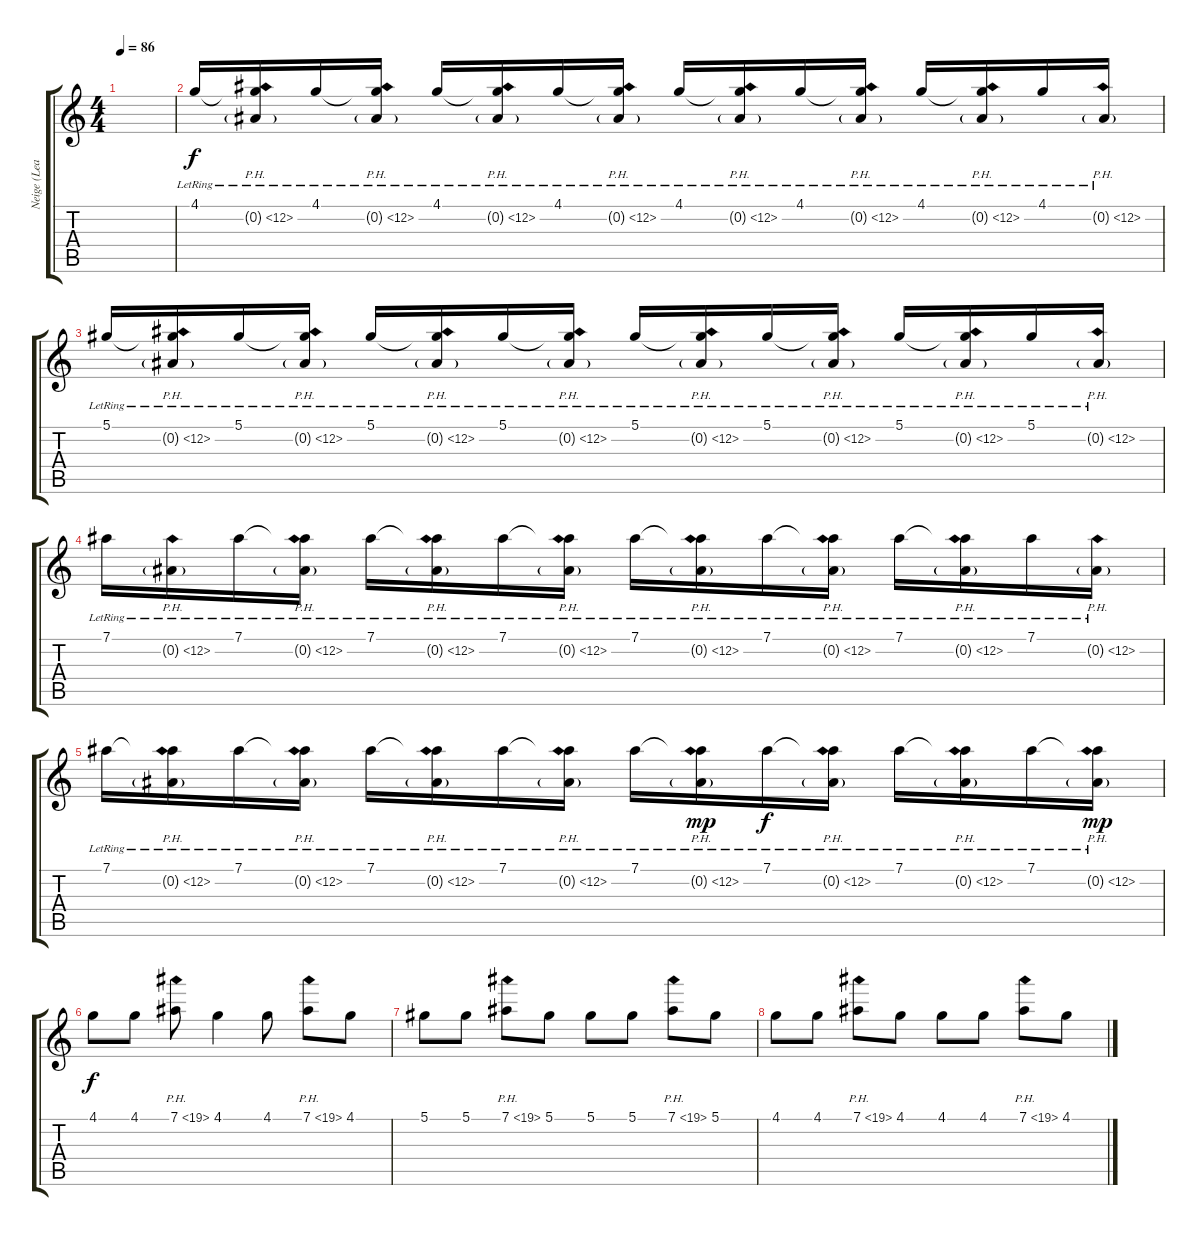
\track ("Neige (Lead)" "Neige (Lea") {instrument acousticguitarsteel}
\staff {score tabs}
\tuning (Eb4 Bb3 Gb3 Db3 Ab2 Eb2) {hide}
\ts (4 4)
\tempo 86
\clef g2
\ks c
|
4.1{lr}.16 (4.1{t} 0.2{ph 12 g lr}).16 4.1{lr}.16 (4.1{t} 0.2{ph 12 g lr}).16 4.1{lr}.16 (4.1{t} 0.2{ph 12 g lr}).16 4.1{lr}.16 (4.1{t} 0.2{ph 12 g lr}).16 4.1{lr}.16 (4.1{t} 0.2{ph 12 g lr}).16 4.1{lr}.16 (4.1{t} 0.2{ph 12 g lr}).16 4.1{lr}.16 (4.1{t} 0.2{ph 12 g lr}).16 4.1{lr}.16 0.2{ph 12 g lr}.16 |
5.1{lr}.16 (5.1{t} 0.2{ph 12 g lr}).16 5.1{lr}.16 (5.1{t} 0.2{ph 12 g lr}).16 5.1{lr}.16 (5.1{t} 0.2{ph 12 g lr}).16 5.1{lr}.16 (5.1{t} 0.2{ph 12 g lr}).16 5.1{lr}.16 (5.1{t} 0.2{ph 12 g lr}).16 5.1{lr}.16 (5.1{t} 0.2{ph 12 g lr}).16 5.1{lr}.16 (5.1{t} 0.2{ph 12 g lr}).16 5.1{lr}.16 0.2{ph 12 g lr}.16 |
7.1{lr}.16 0.2{ph 12 g lr}.16 7.1{lr}.16 (7.1{t} 0.2{ph 12 g lr}).16 7.1{lr}.16 (7.1{t} 0.2{ph 12 g lr}).16 7.1{lr}.16 (7.1{t} 0.2{ph 12 g lr}).16 7.1{lr}.16 (7.1{t} 0.2{ph 12 g lr}).16 7.1{lr}.16 (7.1{t} 0.2{ph 12 g lr}).16 7.1{lr}.16 (7.1{t} 0.2{ph 12 g lr}).16 7.1{lr}.16 0.2{ph 12 g lr}.16 |
7.1{lr}.16 (7.1{t} 0.2{ph 12 g lr}).16 7.1{lr}.16 (7.1{t} 0.2{ph 12 g lr}).16 7.1{lr}.16 (7.1{t} 0.2{ph 12 g lr}).16 7.1{lr}.16 (7.1{t} 0.2{ph 12 g lr}).16 7.1{lr}.16 (7.1{t} 0.2{ph 12 g lr}).16{dy mp} 7.1{lr}.16{dy f} (7.1{t} 0.2{ph 12 g lr}).16 7.1{lr}.16 (7.1{t} 0.2{ph 12 g lr}).16 7.1{lr}.16 (7.1{t} 0.2{ph 12 g lr}).16{dy mp} |
4.1.8{dy f} 4.1.8 7.1{ph 12}.8 4.1.4 4.1.8 7.1{ph 12}.8 4.1.8 |
5.1.8 5.1.8 7.1{ph 12}.8 5.1.8 5.1.8 5.1.8 7.1{ph 12}.8 5.1.8 |
4.1.8 4.1.8 7.1{ph 12}.8 4.1.8 4.1.8 4.1.8 7.1{ph 12}.8 4.1.8
